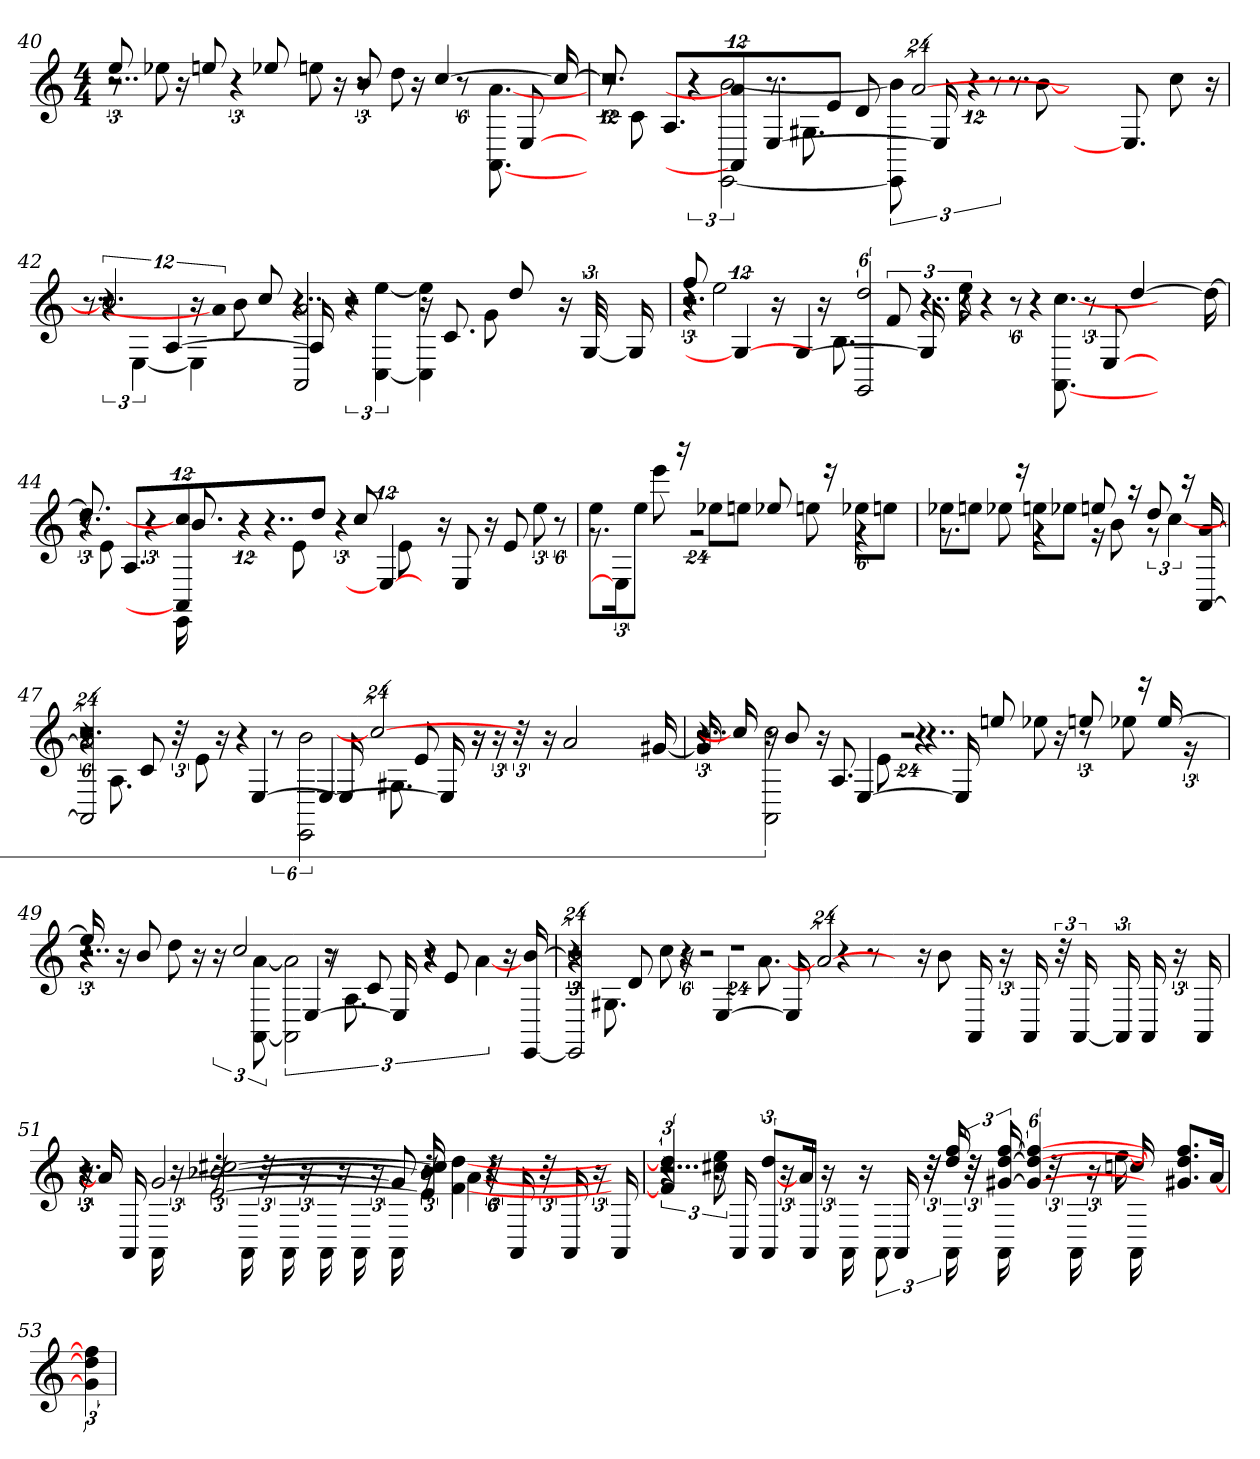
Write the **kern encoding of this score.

**kern
*part1
*staff1
*clefG2
*M4/4
=40
*^
*	*^
8ee	12r	2..r
.	8ee-X	.
16r	.	.
8ee	.	.
.	6r	.
8ee-X	.	.
.	8ee	.
16r	.	.
8b	12r	.
.	8dd	.
16r	.	.
[4cc	.	.
.	48%5r	.
.	[8.AA [8.a	.
.	.	[8E
16cc_	.	.
=41	=41	=41
*	*^	*^
*	*	*	*	*
8.cc]	12r	2r	12%7r	2r
.	8c	.	.	.
8.A/L	.	.	.	.
.	6r	.	.	.
48%11AA] 48%11a]	[3EE [3b	.	.	.
.	.	[4E	.	8.r
.	.	.	8.G#X	.
8e/J	.	.	.	.
.	.	.	.	8d
.	12EE] 12b]	.	.	.
[48%13a	.	.	.	.
.	.	16E]	.	.
.	.	.	48%11r	.
.	12r	.	.	.
.	.	8.r	.	8.r
.	[8b	.	.	.
48%11ryy	48%29ryy	48%29ryy	48%29ryy	48%29ryy
8.E]	.	.	.	.
8cc	.	.	.	.
16r	.	.	.	.
=42	=42	=42	=42	=42
24%7b]	12r	8.r	4r	4.r
.	[6E	.	.	.
.	.	[4A	.	.
.	4E]	.	16r	.
48%11a]	.	.	.	.
.	.	.	8b	.
.	.	.	.	8cc
.	.	16A]	4..r	.
.	12r	4r	.	2r
2AA 2a	.	.	.	.
.	[6C [6ee	.	.	.
.	4C] 4ee]	16r	.	.
.	.	8.c	.	.
.	.	.	8g	.
.	24%7ryy	24%7ryy	24%7ryy	24%7ryy
8dd	.	.	.	.
16r	.	.	.	.
[48G	.	.	.	.
16G]	.	.	.	.
=43	=43	=43	=43	=43
8ff	12r	4r	4.r	2r
.	2ee	.	.	.
48%11G_	.	.	.	.
.	.	16r	.	.
.	.	[4G	.	.
16r	.	.	.	.
.	.	.	8.B	.
12%5dd 12%5GG	.	.	.	.
.	.	.	.	12f
.	.	16G]	4..r	.
.	8ee	.	.	6r
.	.	4r	.	.
.	48%5r	.	.	.
.	.	.	.	4r
.	[8.AA [8.cc	.	.	.
12r	.	.	.	.
.	.	[8E	.	.
[4dd	.	.	.	.
.	48%11ryy	48%11ryy	48%11ryy	48%11ryy
16dd_	.	.	.	.
*	*	*v	*v	*v
=44	=44	=44
8.dd]	12r	4.r
.	8e	.
8.A/L	.	.
.	6r	.
48%11AA] 48%11cc]	16EE	8.b
.	48%7r	.
.	.	4..r
.	8e	.
8dd/J	.	.
.	6r	.
8cc	.	.
48%7E_	.	.
.	8e	.
24ryy	48%29ryy	48%29ryy
16r	.	.
8E	.	.
16r	.	.
8e	.	.
12ee	.	.
48%5r	.	.
*	*v	*v
=45	=45
8ee\L	8.r
24E]	.
8ee\J	.
.	8eee
16r	.
.	48%17r
8ee-X\L	.
8ee\J	.
8ee-X	.
.	8ee
16r	.
8ee-X\L	24%5r
8ee\J	.
.	24ryy
=46	=46
8ee-X\L	8.r
8ee\J	.
.	8ee-X
16r	.
8ee\L	4r
8ee-X\J	.
8ee	16r
.	8b
16r	.
8dd	12r
.	[6cc
16r	.
[16AA [16a	.
=47	=47
*^	*^
*	*	*^	*
48%17AA] 48%17a]	8r	4r	2.r	6%5r
.	8.A	.	.	.
.	.	8c	.	.
.	48r	.	.	.
.	8e	.	.	.
16r	.	.	.	.
.	.	4r	.	.
[4E	.	.	.	.
.	48%5r	.	.	.
.	12%5EE 12%5b	.	.	.
.	.	[4E	.	.
16E]	.	.	.	.
48%13cc_	.	.	.	.
.	.	.	8.G#X	.
.	.	.	.	8e
.	.	16E]	.	.
.	.	16r	16r	.
.	.	.	.	24r
.	48r	.	.	.
16ryy	2ryy	2ryy	2ryy	2ryy
16r	.	.	.	.
2a	.	.	.	.
.	8.ryy	8.ryy	8.ryy	8.ryy
[16g#X	.	.	.	.
*	*	*	*v	*v
=48	=48	=48	=48
16g#]	8r	3r	4..r
16cc]	.	.	.
16r	12%5AA 12%5cc	.	.
8b	.	.	.
16r	.	.	.
.	.	8.A	.
[4E	.	.	.
.	.	.	8e
.	.	48%23r	.
.	12r	.	.
.	.	.	4..r
16E]	8ee-X	.	.
8ee	.	.	.
.	12r	.	.
16r	.	.	.
.	8ee-X	.	.
8ee	.	.	.
.	24r	.	.
16r	8ryy	8ryy	8ryy
[16ee	.	.	.
=49	=49	=49	=49
*	*	*	*^
16ee]	6r	4..r	2r	2r
16r	.	.	.	.
8b	.	.	.	.
.	8dd	.	.	.
16r	.	.	.	.
.	24r	.	.	.
2cc	.	.	.	.
.	[12AA [12a	.	.	.
.	3AA] 3a]	.	.	.
.	.	[4E	.	.
.	.	.	16r	8r
.	.	.	8.A	.
.	.	.	.	8c
.	.	16E]	.	.
.	12r	4r	4r	4r
8e	.	.	.	.
.	[6a	.	.	.
16r	.	.	.	.
[16EE [16b	16ryy	16ryy	16ryy	16ryy
*	*	*	*v	*v
=50	=50	=50	=50
48%17EE] 48%17b]	6r	4r	3r
.	8.G#X	.	.
.	.	8d	.
.	.	.	8cc
16r	24%5r	.	.
.	.	2r	.
[4E	.	.	.
.	.	.	24%13r
.	8.a	.	.
16E]	.	.	.
48%13a_	.	.	.
.	4r	.	.
.	.	8r	.
16ryy	2ryy	2ryy	2ryy
16r	.	.	.
8b	.	.	.
16AA	.	.	.
24r	.	.	.
16AA	.	.	.
48r	.	.	.
[24AA/L	.	.	.
24AA/L]	.	.	.
.	8.ryy	8.ryy	8.ryy
16AA/Jk	.	.	.
24r	.	.	.
16AA	.	.	.
=51	=51	=51	=51
16r	6r	6r	2.r
16a]	.	.	.
16AA	.	.	.
.	16AA	[2g	.
24r	.	.	.
[2cc#X [2e [2b-X	48r	.	.
.	16AA	.	.
.	48r	.	.
.	16AA	.	.
.	24r	.	.
.	16AA	.	.
.	16r	.	.
.	16AA	.	.
.	24r	.	.
.	16AA	8g]	.
16cc#] 16e] 16b-]	48r	.	.
.	[4f [4dd	.	[4a
48r	.	24%5r	.
16AA	.	.	.
48r	.	.	.
16AA	.	.	.
24r	.	.	.
16AA	16ryy	16ryy	16ryy
=52	=52	=52	=52
6f] 6dd]	6r	2...r	2...r
16r	12ee 12cc#X	.	.
16AA	.	.	.
.	12AA/ 12ddL	.	.
24r	.	.	.
4a]	16AA/Jk	.	.
.	24r	.	.
.	16AA	.	.
.	16r	.	.
.	12AA	.	.
16AA	.	.	.
48r	48r	.	.
16ff 16dd	16AA	.	.
48r	48r	.	.
[24g#X [24ff [24dd	16AA	.	.
24%5g#_ 24%5ff_ 24%5dd_	.	.	.
.	48r	.	.
.	16AA	.	.
.	24r	.	.
.	16AA	[16cc	[16ee
6ryy	12%5ryy	12%5ryy	12%5ryy
8.g#X/ 8.ff 8.ddL	.	.	.
[16a/Jk	.	.	.
*v	*v	*v	*v
=53
6g#] 6ff] 6dd]
=
*-
